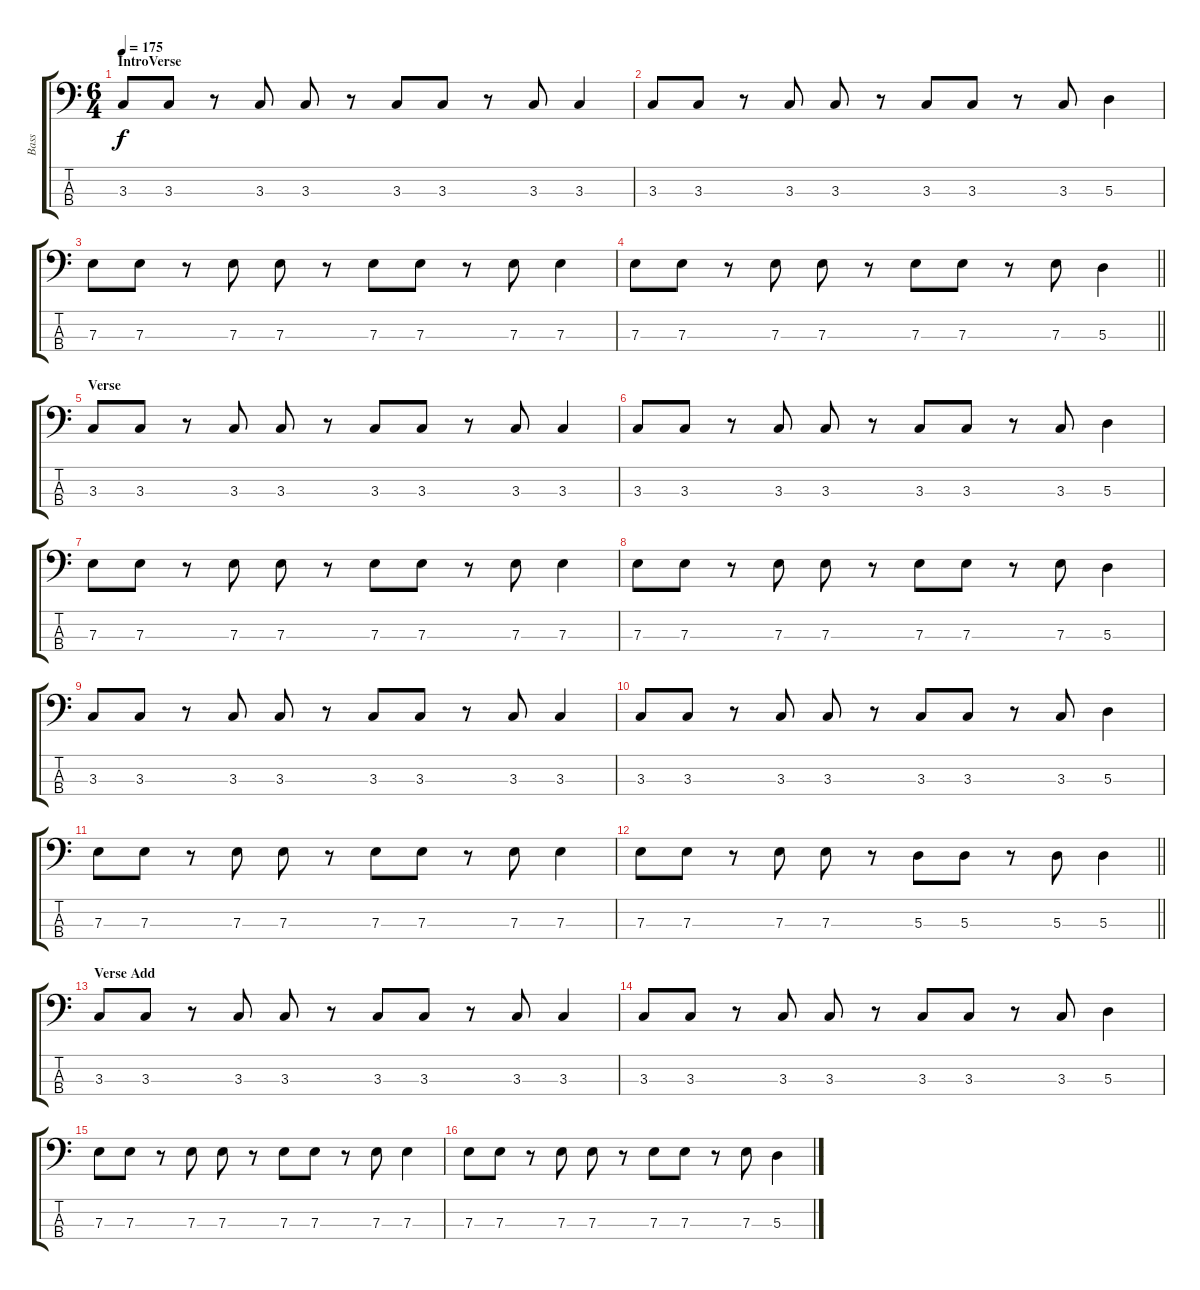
\track ("Bass" "Bass") {mute instrument acousticbass}
\staff {score tabs}
\tuning (G2 D2 A1 E1) {hide}
\ts (6 4)
\section ("" "IntroVerse")
\tempo 175
\clef f4
\ks c
3.3.8{dy f} 3.3.8 r.8 3.3.8 3.3.8 r.8 3.3.8 3.3.8 r.8 3.3.8 3.3.4 |
3.3.8 3.3.8 r.8 3.3.8 3.3.8 r.8 3.3.8 3.3.8 r.8 3.3.8 5.3.4 |
7.3.8 7.3.8 r.8 7.3.8 7.3.8 r.8 7.3.8 7.3.8 r.8 7.3.8 7.3.4 |
\barLineRight lightlight
7.3.8 7.3.8 r.8 7.3.8 7.3.8 r.8 7.3.8 7.3.8 r.8 7.3.8 5.3.4 |
\section ("" "Verse")
3.3.8 3.3.8 r.8 3.3.8 3.3.8 r.8 3.3.8 3.3.8 r.8 3.3.8 3.3.4 |
3.3.8 3.3.8 r.8 3.3.8 3.3.8 r.8 3.3.8 3.3.8 r.8 3.3.8 5.3.4 |
7.3.8 7.3.8 r.8 7.3.8 7.3.8 r.8 7.3.8 7.3.8 r.8 7.3.8 7.3.4 |
7.3.8 7.3.8 r.8 7.3.8 7.3.8 r.8 7.3.8 7.3.8 r.8 7.3.8 5.3.4 |
3.3.8 3.3.8 r.8 3.3.8 3.3.8 r.8 3.3.8 3.3.8 r.8 3.3.8 3.3.4 |
3.3.8 3.3.8 r.8 3.3.8 3.3.8 r.8 3.3.8 3.3.8 r.8 3.3.8 5.3.4 |
7.3.8 7.3.8 r.8 7.3.8 7.3.8 r.8 7.3.8 7.3.8 r.8 7.3.8 7.3.4 |
\barLineRight lightlight
7.3.8 7.3.8 r.8 7.3.8 7.3.8 r.8 5.3.8 5.3.8 r.8 5.3.8 5.3.4 |
\section ("" "Verse Add")
3.3.8 3.3.8 r.8 3.3.8 3.3.8 r.8 3.3.8 3.3.8 r.8 3.3.8 3.3.4 |
3.3.8 3.3.8 r.8 3.3.8 3.3.8 r.8 3.3.8 3.3.8 r.8 3.3.8 5.3.4 |
7.3.8 7.3.8 r.8 7.3.8 7.3.8 r.8 7.3.8 7.3.8 r.8 7.3.8 7.3.4 |
7.3.8 7.3.8 r.8 7.3.8 7.3.8 r.8 7.3.8 7.3.8 r.8 7.3.8 5.3.4
